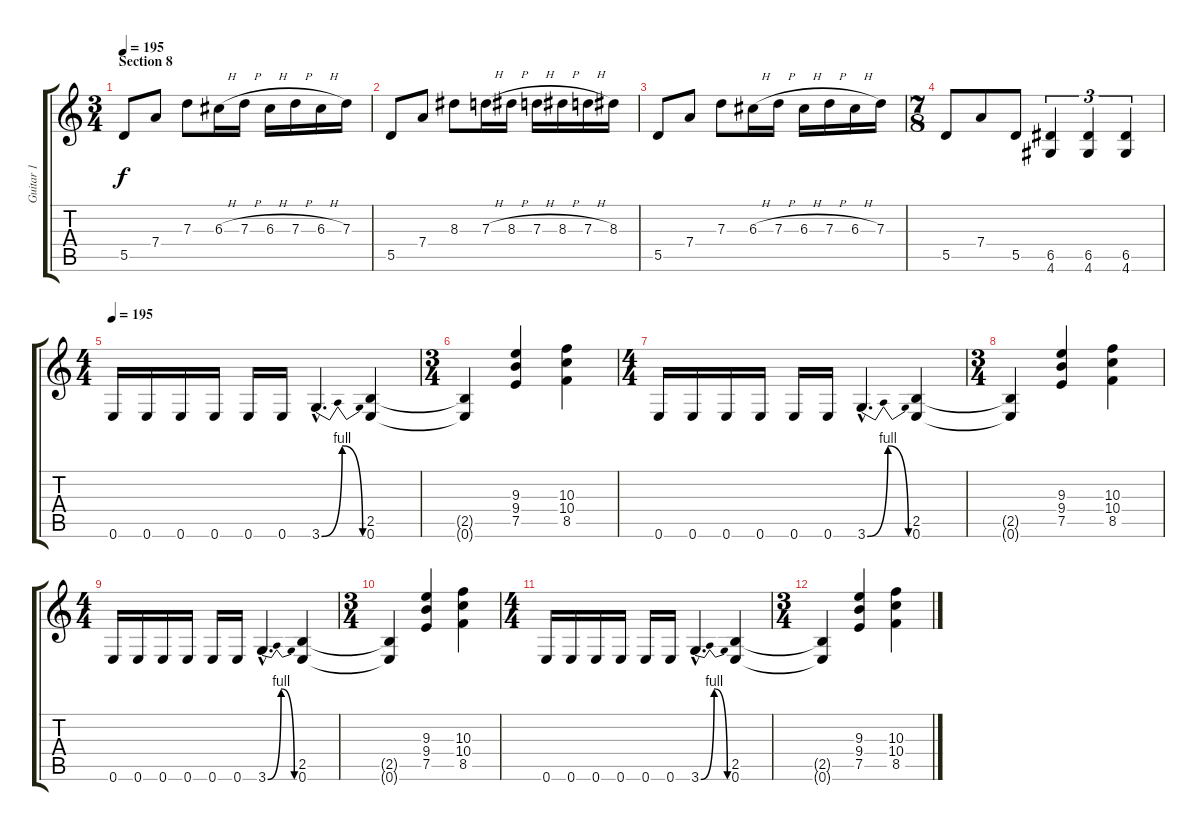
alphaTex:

\track ("Guitar 1" "Guitar 1") {instrument distortionguitar}
\staff {score tabs}
\tuning (E4 B3 G3 D3 A2 E2) {hide}
\ts (3 4)
\section ("" "Section 8")
\tempo 195
\clef g2
\ks c
5.5.8{dy f} 7.4.8 7.3.8 6.3{h}.16 7.3{h}.16 6.3{h}.16 7.3{h}.16 6.3{h}.16 7.3.16 |
5.5.8 7.4.8 8.3.8 7.3{h}.16 8.3{h}.16 7.3{h}.16 8.3{h}.16 7.3{h}.16 8.3.16 |
5.5.8 7.4.8 7.3.8 6.3{h}.16 7.3{h}.16 6.3{h}.16 7.3{h}.16 6.3{h}.16 7.3.16 |
\ts (7 8)
5.5.8 7.4.8 5.5.8 (6.5 4.6).4{tu (3 2)} (6.5 4.6).4{tu (3 2)} (6.5 4.6).4{tu (3 2)} |
\ts (4 4)
\tempo 195
0.6.16 0.6.16 0.6.16 0.6.16 0.6.16 0.6.16 3.6{be (bendrelease 0 0 30 4 30 4 60 0) hac}.4{d} (2.5 0.6).4 |
\ts (3 4)
(2.5{t} 0.6{t}).4 (9.3 9.4 7.5).4 (10.3 10.4 8.5).4 |
\ts (4 4)
0.6.16 0.6.16 0.6.16 0.6.16 0.6.16 0.6.16 3.6{be (bendrelease 0 0 30 4 30 4 60 0) hac}.4{d} (2.5 0.6).4 |
\ts (3 4)
(2.5{t} 0.6{t}).4 (9.3 9.4 7.5).4 (10.3 10.4 8.5).4 |
\ts (4 4)
0.6.16 0.6.16 0.6.16 0.6.16 0.6.16 0.6.16 3.6{be (bendrelease 0 0 30 4 30 4 60 0) hac}.4{d} (2.5 0.6).4 |
\ts (3 4)
(2.5{t} 0.6{t}).4 (9.3 9.4 7.5).4 (10.3 10.4 8.5).4 |
\ts (4 4)
0.6.16 0.6.16 0.6.16 0.6.16 0.6.16 0.6.16 3.6{be (bendrelease 0 0 30 4 30 4 60 0) hac}.4{d} (2.5 0.6).4 |
\ts (3 4)
(2.5{t} 0.6{t}).4 (9.3 9.4 7.5).4 (10.3 10.4 8.5).4
